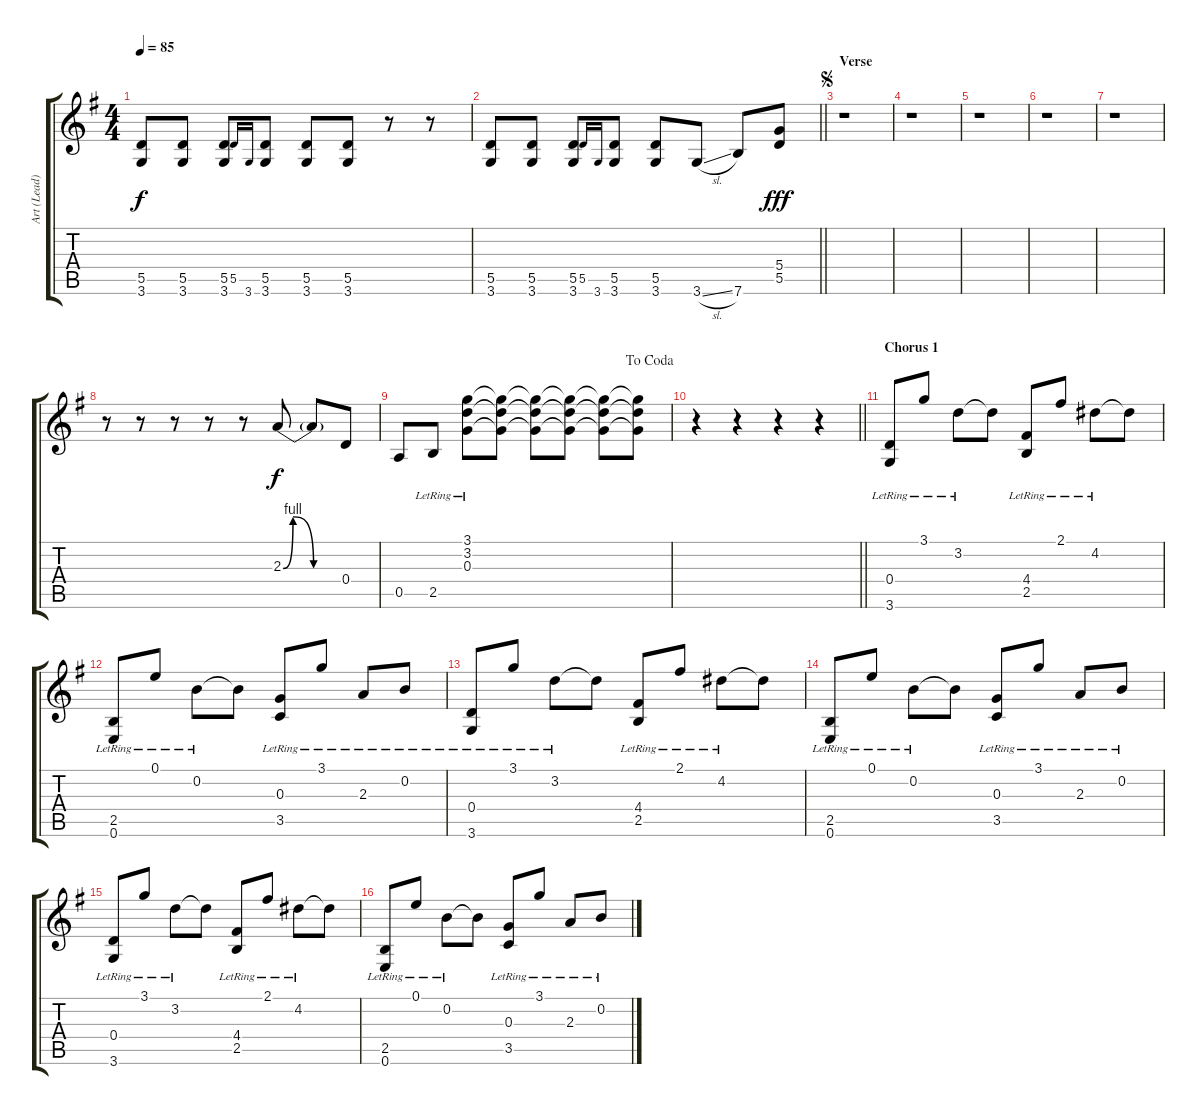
\track ("Art (Lead) w/tremolo" "Art (Lead)") {instrument electricguitarmuted}
\staff {score tabs}
\tuning (E4 B3 G3 D3 A2 E2) {hide}
\ts (4 4)
\tempo 85
\clef g2
\ks g
(5.5 3.6).8{dy f} (5.5 3.6).8 (5.5 3.6).8 5.5.16{gr onbeat} 3.6.16{gr onbeat} (5.5 3.6).8 (5.5 3.6).8 (5.5 3.6).8 r.8 r.8 |
\barLineRight lightlight
(5.5 3.6).8 (5.5 3.6).8 (5.5 3.6).8 5.5.16{gr onbeat} 3.6.16{gr onbeat} (5.5 3.6).8 (5.5 3.6).8 3.6{sl}.8 7.6.8 (5.4 5.5).8{dy fff} |
\section ("" "Verse")
\jump segno
r.1 |
r.1 |
r.1 |
r.1 |
r.1 |
r.8 r.8 r.8 r.8 r.8 2.3{be (custom 0 0 10 4 31 0 60 0)}.8{dy f} 2.3{t}.8 0.4.8 |
\jump dacoda
0.5.8 2.5{lr}.8 (3.1{lr} 3.2{lr} 0.3{lr}).8 (3.1{t} 3.2{t} 0.3{t}).8 (3.1{t} 3.2{t} 0.3{t}).8 (3.1{t} 3.2{t} 0.3{t}).8 (3.1{t} 3.2{t} 0.3{t}).8 (3.1{t} 3.2{t} 0.3{t}).8 |
\barLineRight lightlight
r.4 r.4 r.4 r.4 |
\section ("" "Chorus 1")
(0.4{lr} 3.6{lr}).8 3.1{lr}.8 3.2{lr}.8 3.2{t}.8 (4.4{lr} 2.5{lr}).8 2.1{lr}.8 4.2{lr}.8 4.2{t}.8 |
(2.5{lr} 0.6{lr}).8 0.1{lr}.8 0.2{lr}.8 0.2{t}.8 (0.3{lr} 3.5{lr}).8 3.1{lr}.8 2.3{lr}.8 0.2{lr}.8 |
(0.4{lr} 3.6{lr}).8 3.1{lr}.8 3.2{lr}.8 3.2{t}.8 (4.4{lr} 2.5{lr}).8 2.1{lr}.8 4.2{lr}.8 4.2{t}.8 |
(2.5{lr} 0.6{lr}).8 0.1{lr}.8 0.2{lr}.8 0.2{t}.8 (0.3{lr} 3.5{lr}).8 3.1{lr}.8 2.3{lr}.8 0.2{lr}.8 |
(0.4{lr} 3.6{lr}).8 3.1{lr}.8 3.2{lr}.8 3.2{t}.8 (4.4{lr} 2.5{lr}).8 2.1{lr}.8 4.2{lr}.8 4.2{t}.8 |
(2.5{lr} 0.6{lr}).8 0.1{lr}.8 0.2{lr}.8 0.2{t}.8 (0.3{lr} 3.5{lr}).8 3.1{lr}.8 2.3{lr}.8 0.2{lr}.8
